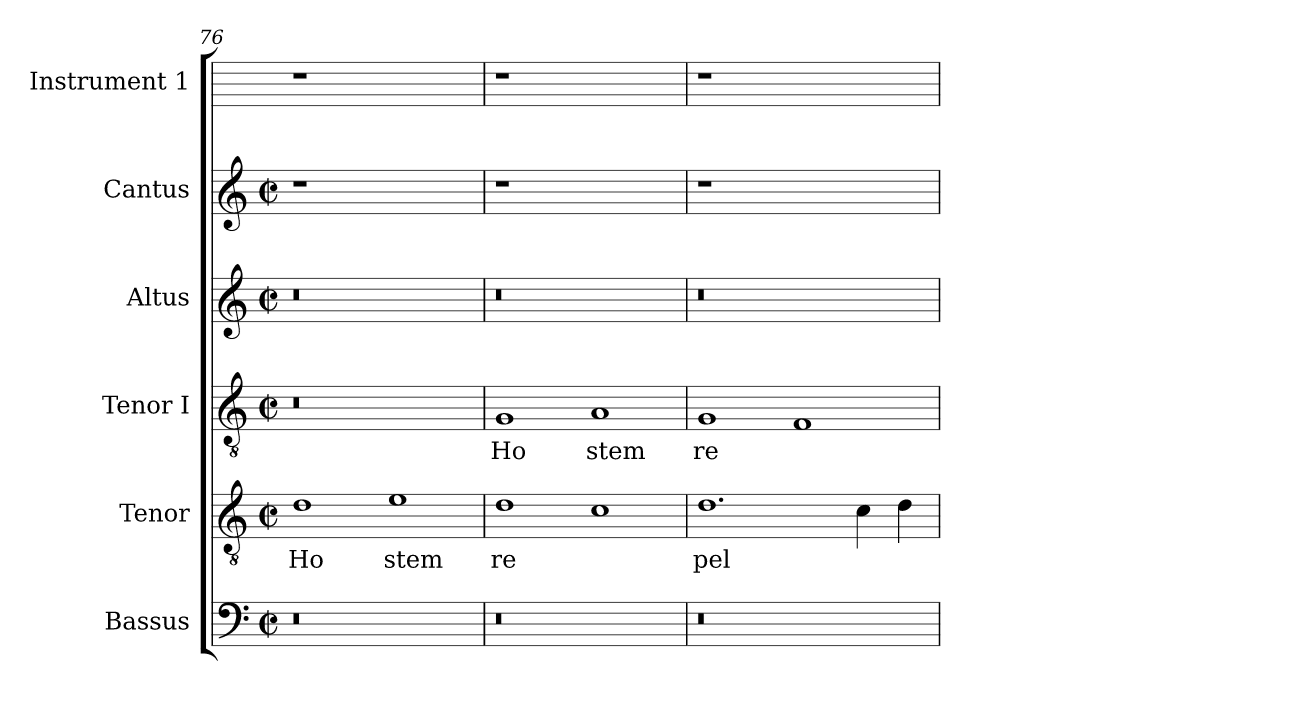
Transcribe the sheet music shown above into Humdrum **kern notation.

**kern	**kern	**text	**kern	**text	**kern	**kern	**kern
*part6	*part5	*part5	*part4	*part4	*part3	*part2	*part1
*staff6	*staff5	*staff5	*staff4	*staff4	*staff3	*staff2	*staff1
*I"Bassus	*I"Tenor	*	*I"Tenor I	*	*I"Altus	*I"Cantus	*I"Instrument 1
*I'Bassus	*I'Tenor	*	*I'Tenor I	*	*I'Altus	*I'Cantus	*
!!LO:LB:g=z
*clefF4	*clefGv2	*	*clefGv2	*	*clefG2	*clefG2	*
*M2/2	*M2/2	*	*M2/2	*	*M2/2	*M2/2	*
*met(c|)	*met(c|)	*	*met(c|)	*	*met(c|)	*met(c|)	*
=76	=76	=76	=76	=76	=76	=76	=76
!	!	!LO:LY:b:cj	!	!	!	!	!
0r	1d	Ho	0r	.	0r	1r	1r
!	!	!LO:LY:b:cj	!	!	!	!	!
.	1e	stem	.	.	.	1ryy	1ryy
=77	=77	=77	=77	=77	=77	=77	=77
!	!	!LO:LY:b:cj	!	!LO:LY:b:cj	!	!	!
0r	1d	re	1G	Ho	0r	1r	1r
!	!	!	!	!LO:LY:b:cj	!	!	!
.	1c	.	1A	stem	.	1ryy	1ryy
=78	=78	=78	=78	=78	=78	=78	=78
!	!	!LO:LY:b:cj	!	!LO:LY:b:cj	!	!	!
0r	1.d	pel	1G	re	0r	1r	1r
.	.	.	1F	.	.	1ryy	1ryy
.	4c\	.	.	.	.	.	.
.	4d\	.	.	.	.	.	.
=	=	=	=	=	=	=	=
*-	*-	*-	*-	*-	*-	*-	*-
